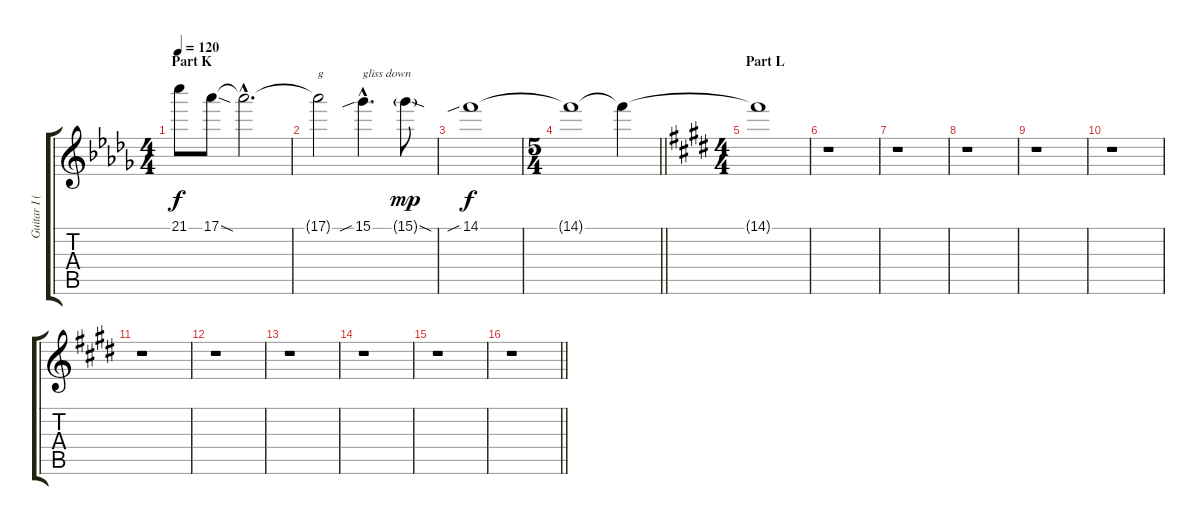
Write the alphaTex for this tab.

\track ("Guitar I (Sugizo)" "Guitar I (") {instrument distortionguitar}
\staff {score tabs}
\tuning (Eb4 Bb3 Gb3 Db3 Ab2 Eb2) {hide}
\ts (4 4)
\section ("" "Part K")
\tempo 120
\clef g2
\ks db
21.1{t}.8{dy f} 17.1{sod}.8 17.1{hac t}.2{d} |
17.1{t}.2{txt "g"} 15.1{sib hac}.4{d txt "gliss down"} 15.1{sod g}.8{dy mp} |
14.1{sib}.1{dy f} |
\ts (5 4)
\barLineRight lightlight
14.1{t}.1 14.1{t}.4 |
\ts (4 4)
\section ("" "Part L")
\ks e
14.1{t}.1 |
r.1 |
r.1 |
r.1 |
r.1 |
r.1 |
r.1 |
r.1 |
r.1 |
r.1 |
r.1 |
\barLineRight lightlight
r.1
